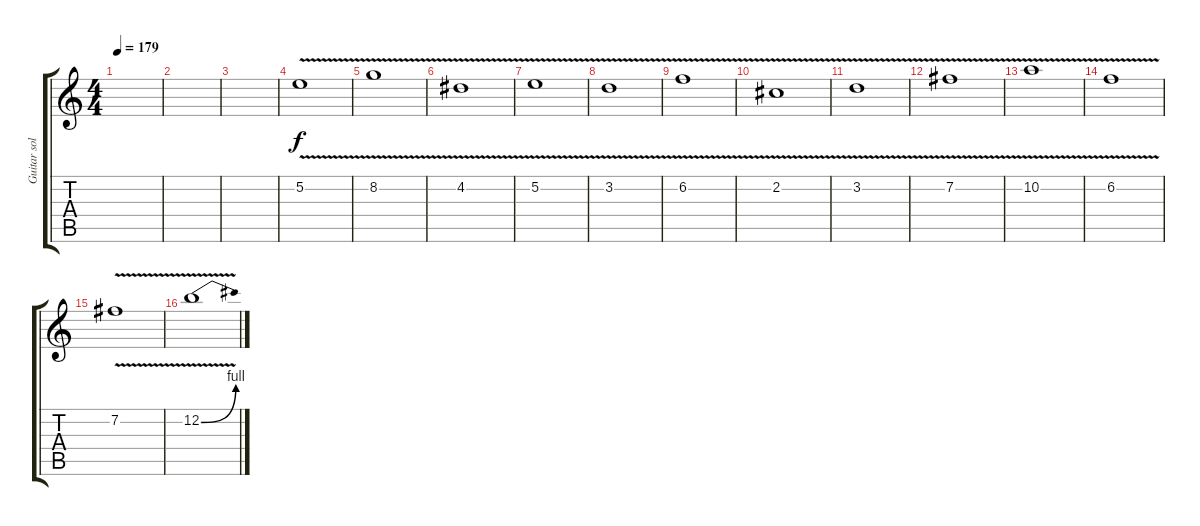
\track ("Guitar solo" "Guitar sol") {instrument distortionguitar}
\staff {score tabs}
\tuning (E4 B3 G3 D3 A2 E2) {hide}
\ts (4 4)
\tempo 179
\clef g2
\ks c
|
|
|
5.2{v}.1 |
8.2{v}.1 |
4.2{v}.1 |
5.2{v}.1 |
3.2{v}.1 |
6.2{v}.1 |
2.2{v}.1 |
3.2{v}.1 |
7.2{v}.1 |
10.2{v}.1 |
6.2{v}.1 |
7.2{v}.1 |
12.2{be (bend 0 0 60 4) v}.1
